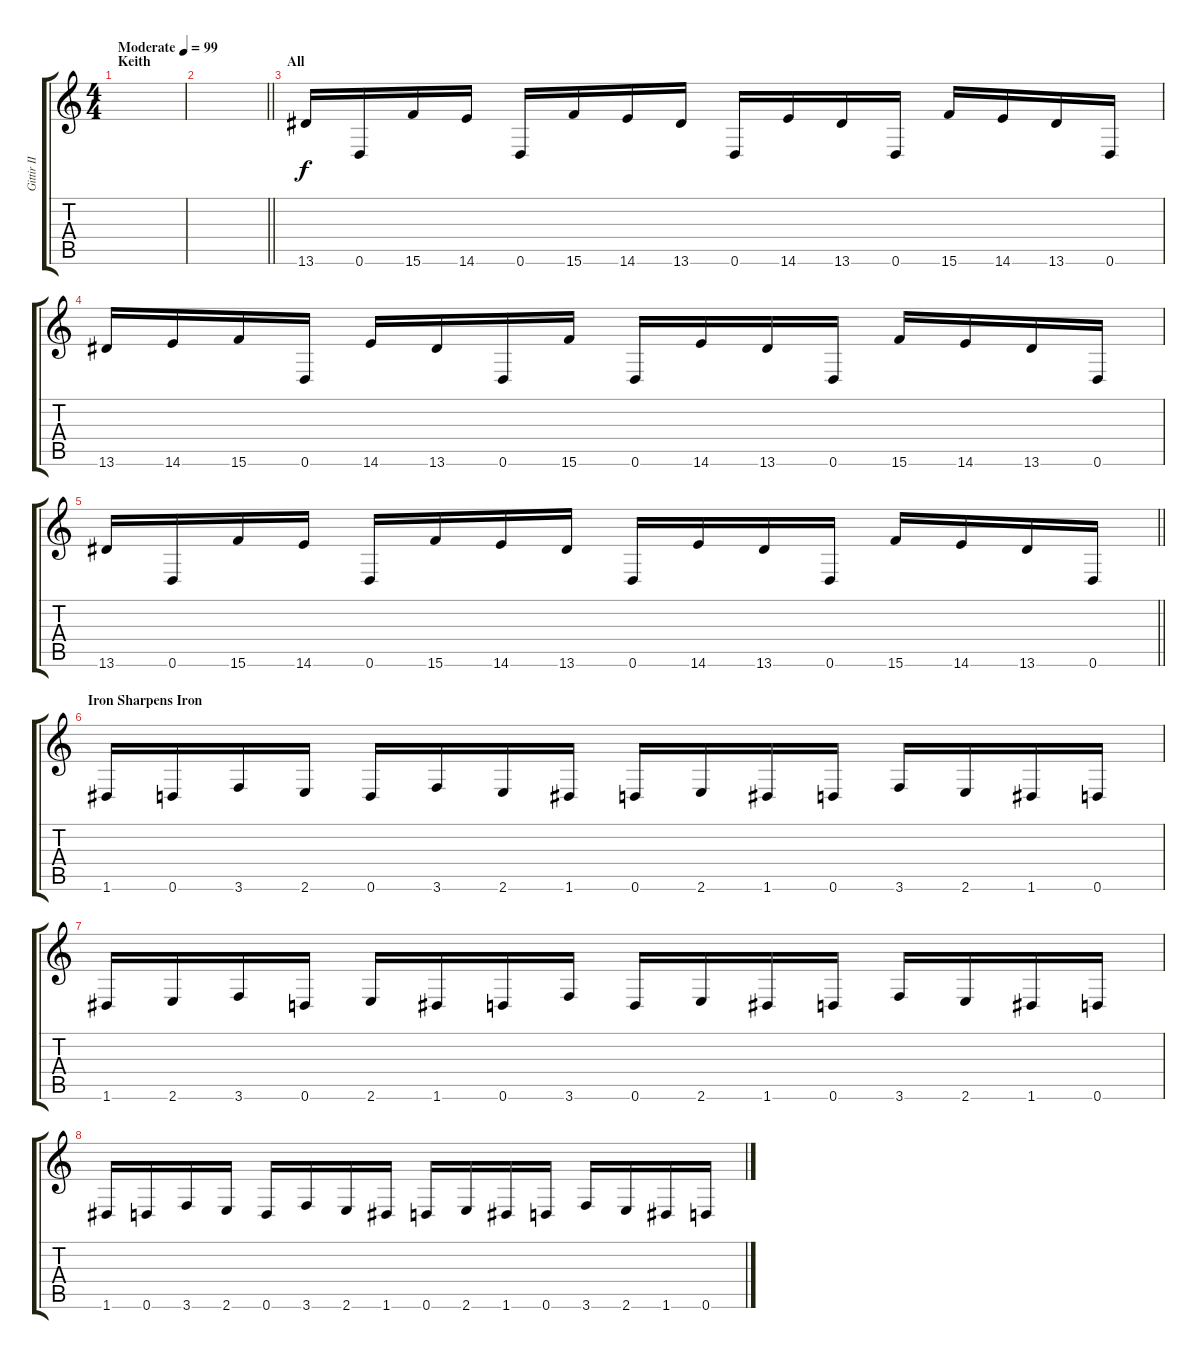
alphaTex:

\track ("Gittir II" "Gittir II") {instrument distortionguitar}
\staff {score tabs}
\tuning (E4 B3 G3 D3 A2 D2) {hide}
\ts (4 4)
\section ("" "Keith")
\tempo (99 "Moderate")
\clef g2
\ks c
|
\barLineRight lightlight
|
\section ("" "All")
13.6.16 0.6.16 15.6.16 14.6.16 0.6.16 15.6.16 14.6.16 13.6.16 0.6.16 14.6.16 13.6.16 0.6.16 15.6.16 14.6.16 13.6.16 0.6.16 |
13.6.16 14.6.16 15.6.16 0.6.16 14.6.16 13.6.16 0.6.16 15.6.16 0.6.16 14.6.16 13.6.16 0.6.16 15.6.16 14.6.16 13.6.16 0.6.16 |
\barLineRight lightlight
13.6.16 0.6.16 15.6.16 14.6.16 0.6.16 15.6.16 14.6.16 13.6.16 0.6.16 14.6.16 13.6.16 0.6.16 15.6.16 14.6.16 13.6.16 0.6.16 |
\section ("" "Iron Sharpens Iron")
1.6.16 0.6.16 3.6.16 2.6.16 0.6.16 3.6.16 2.6.16 1.6.16 0.6.16 2.6.16 1.6.16 0.6.16 3.6.16 2.6.16 1.6.16 0.6.16 |
1.6.16 2.6.16 3.6.16 0.6.16 2.6.16 1.6.16 0.6.16 3.6.16 0.6.16 2.6.16 1.6.16 0.6.16 3.6.16 2.6.16 1.6.16 0.6.16 |
1.6.16 0.6.16 3.6.16 2.6.16 0.6.16 3.6.16 2.6.16 1.6.16 0.6.16 2.6.16 1.6.16 0.6.16 3.6.16 2.6.16 1.6.16 0.6.16
